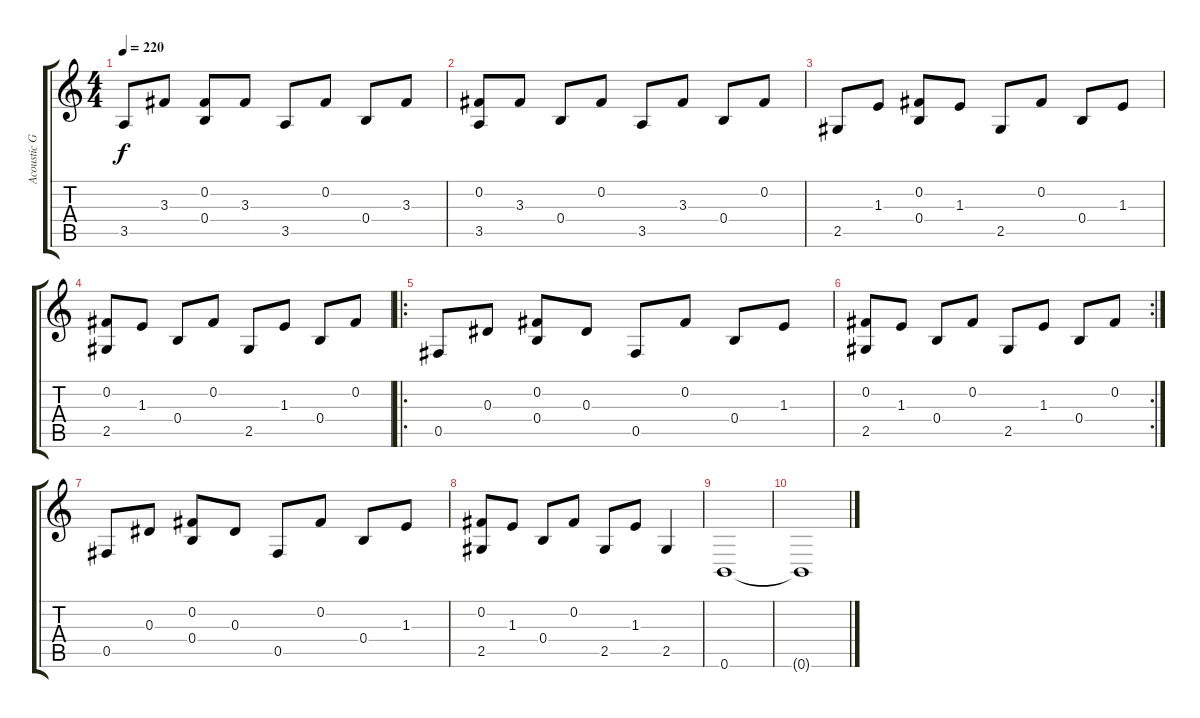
\track ("Acoustic Guitar" "Acoustic G") {instrument acousticguitarsteel}
\staff {score tabs}
\tuning (B3 Gb3 Eb3 B2 Gb2 B1) {hide}
\ts (4 4)
\tempo 220
\clef g2
\ks c
3.5.8{dy f} 3.3.8 (0.2 0.4).8 3.3.8 3.5.8 0.2.8 0.4.8 3.3.8 |
(0.2 3.5).8 3.3.8 0.4.8 0.2.8 3.5.8 3.3.8 0.4.8 0.2.8 |
2.5.8 1.3.8 (0.2 0.4).8 1.3.8 2.5.8 0.2.8 0.4.8 1.3.8 |
(0.2 2.5).8 1.3.8 0.4.8 0.2.8 2.5.8 1.3.8 0.4.8 0.2.8 |
\ro
0.5.8 0.3.8 (0.2 0.4).8 0.3.8 0.5.8 0.2.8 0.4.8 1.3.8 |
\rc 2
(0.2 2.5).8 1.3.8 0.4.8 0.2.8 2.5.8 1.3.8 0.4.8 0.2.8 |
0.5.8 0.3.8 (0.2 0.4).8 0.3.8 0.5.8 0.2.8 0.4.8 1.3.8 |
(0.2 2.5).8 1.3.8 0.4.8 0.2.8 2.5.8 1.3.8 2.5.4 |
0.6.1 |
0.6{t}.1
